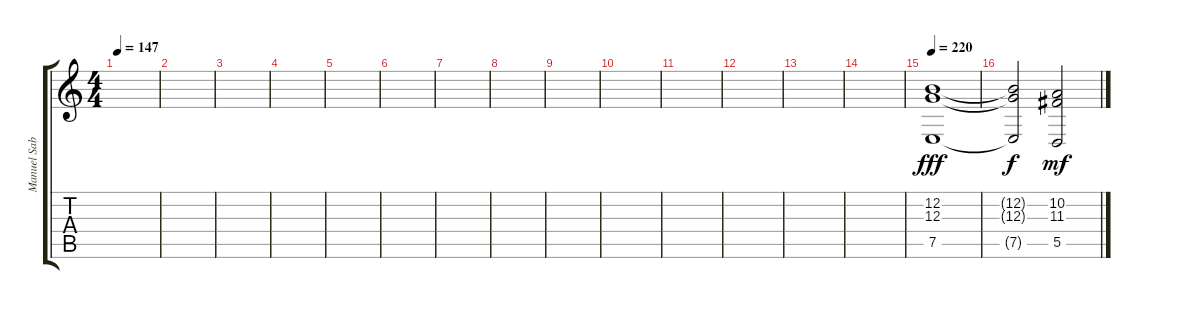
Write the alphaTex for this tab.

\track ("Manuel Sabogal Keyboards" "Manuel Sab") {instrument synthstrings1}
\staff {score tabs}
\tuning (E4 B3 G3 D3 A2 E2) {hide}
\ts (4 4)
\tempo 147
\clef g2
\ks c
|
|
|
|
|
|
|
|
|
|
|
|
|
|
\tempo 220
(12.2 12.3 7.5).1{dy fff instrument synthstrings1} |
(12.2{t} 12.3{t} 7.5{t}).2{dy f} (10.2 11.3 5.5).2{dy mf}
